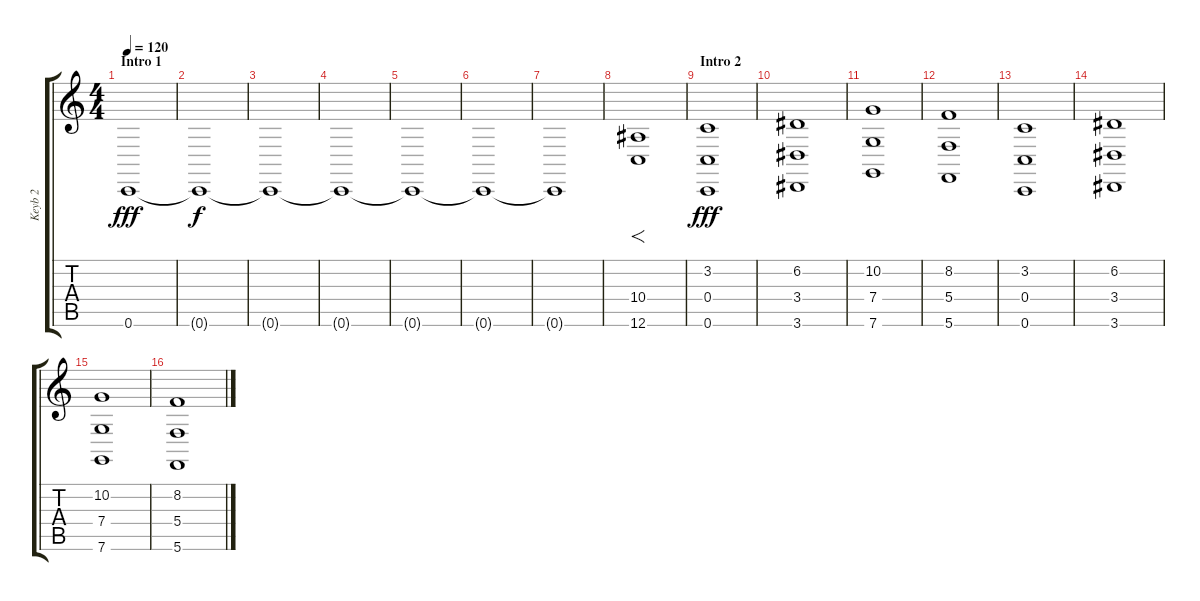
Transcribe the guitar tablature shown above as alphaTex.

\track ("Keyb 2" "Keyb 2") {instrument stringensemble2}
\staff {score tabs}
\tuning (D4 A3 F3 C3 G2 C2) {hide}
\ts (4 4)
\section ("" "Intro 1")
\tempo 120
\clef g2
\ks c
0.6.1{dy fff volume 11 instrument fx6goblins} |
0.6{t}.1{dy f} |
0.6{t}.1 |
0.6{t}.1 |
0.6{t}.1 |
0.6{t}.1 |
0.6{t}.1 |
(10.4 12.6).1{f volume 12 instrument stringensemble2} |
\section ("" "Intro 2")
(3.2 0.4 0.6).1{dy fff} |
(6.2 3.4 3.6).1 |
(10.2 7.4 7.6).1 |
(8.2 5.4 5.6).1 |
(3.2 0.4 0.6).1 |
(6.2 3.4 3.6).1 |
(10.2 7.4 7.6).1 |
(8.2 5.4 5.6).1
